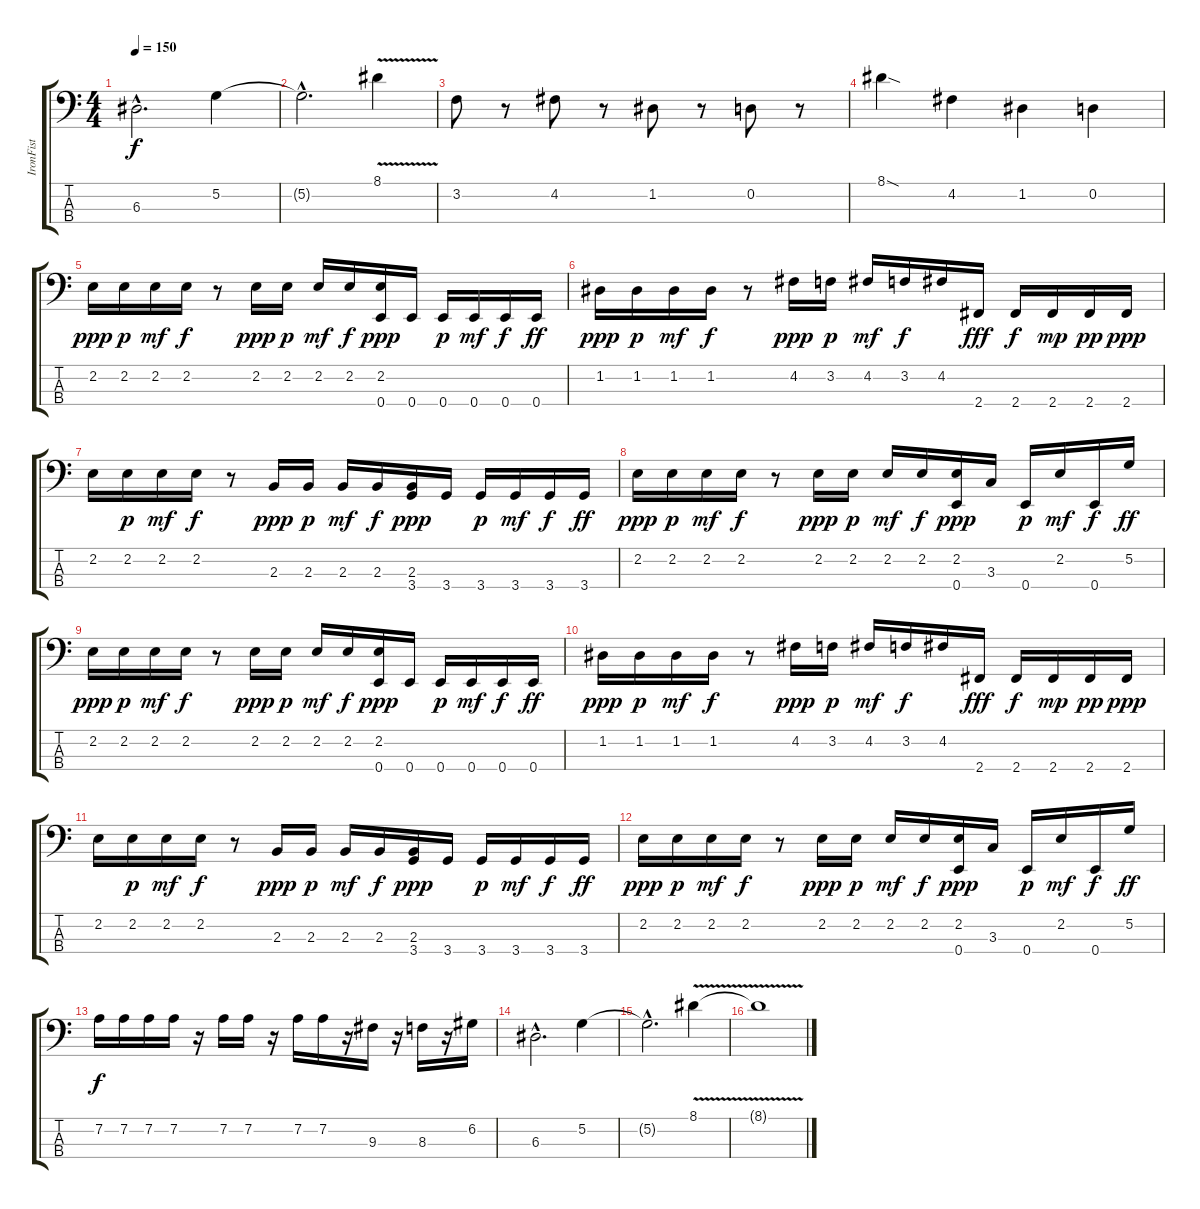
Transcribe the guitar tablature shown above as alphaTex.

\track ("IronFist" "IronFist") {instrument electricbassfinger}
\staff {score tabs}
\tuning (G2 D2 A1 E1) {hide}
\ts (4 4)
\tempo 150
\clef f4
\ks c
6.3{hac}.2{d dy f} 5.2.4 |
5.2{hac t}.2{d} 8.1{v}.4 |
3.2.8 r.8 4.2.8 r.8 1.2.8 r.8 0.2.8 r.8 |
8.1{sod}.4 4.2.4 1.2.4 0.2.4 |
2.2.16{dy ppp} 2.2.16{dy p} 2.2.16{dy mf} 2.2.16{dy f} r.8 2.2.16{dy ppp} 2.2.16{dy p} 2.2.16{dy mf} 2.2.16{dy f} (2.2 0.4).16{dy ppp} 0.4.16 0.4.16{dy p} 0.4.16{dy mf} 0.4.16{dy f} 0.4.16{dy ff} |
1.2.16{dy ppp} 1.2.16{dy p} 1.2.16{dy mf} 1.2.16{dy f} r.8 4.2.16{dy ppp} 3.2.16{dy p} 4.2.16{dy mf} 3.2.16{dy f} 4.2.16 2.4.16{dy fff} 2.4.16{dy f} 2.4.16{dy mp} 2.4.16{dy pp} 2.4.16{dy ppp} |
2.2.16 2.2.16{dy p} 2.2.16{dy mf} 2.2.16{dy f} r.8 2.3.16{dy ppp} 2.3.16{dy p} 2.3.16{dy mf} 2.3.16{dy f} (2.3 3.4).16{dy ppp} 3.4.16 3.4.16{dy p} 3.4.16{dy mf} 3.4.16{dy f} 3.4.16{dy ff} |
2.2.16{dy ppp} 2.2.16{dy p} 2.2.16{dy mf} 2.2.16{dy f} r.8 2.2.16{dy ppp} 2.2.16{dy p} 2.2.16{dy mf} 2.2.16{dy f} (2.2 0.4).16{dy ppp} 3.3.16 0.4.16{dy p} 2.2.16{dy mf} 0.4.16{dy f} 5.2.16{dy ff} |
2.2.16{dy ppp} 2.2.16{dy p} 2.2.16{dy mf} 2.2.16{dy f} r.8 2.2.16{dy ppp} 2.2.16{dy p} 2.2.16{dy mf} 2.2.16{dy f} (2.2 0.4).16{dy ppp} 0.4.16 0.4.16{dy p} 0.4.16{dy mf} 0.4.16{dy f} 0.4.16{dy ff} |
1.2.16{dy ppp} 1.2.16{dy p} 1.2.16{dy mf} 1.2.16{dy f} r.8 4.2.16{dy ppp} 3.2.16{dy p} 4.2.16{dy mf} 3.2.16{dy f} 4.2.16 2.4.16{dy fff} 2.4.16{dy f} 2.4.16{dy mp} 2.4.16{dy pp} 2.4.16{dy ppp} |
2.2.16 2.2.16{dy p} 2.2.16{dy mf} 2.2.16{dy f} r.8 2.3.16{dy ppp} 2.3.16{dy p} 2.3.16{dy mf} 2.3.16{dy f} (2.3 3.4).16{dy ppp} 3.4.16 3.4.16{dy p} 3.4.16{dy mf} 3.4.16{dy f} 3.4.16{dy ff} |
2.2.16{dy ppp} 2.2.16{dy p} 2.2.16{dy mf} 2.2.16{dy f} r.8 2.2.16{dy ppp} 2.2.16{dy p} 2.2.16{dy mf} 2.2.16{dy f} (2.2 0.4).16{dy ppp} 3.3.16 0.4.16{dy p} 2.2.16{dy mf} 0.4.16{dy f} 5.2.16{dy ff} |
7.2.16{dy f} 7.2.16 7.2.16 7.2.16 r.16 7.2.16 7.2.16 r.16 7.2.16 7.2.16 r.16 9.3.16 r.16 8.3.16 r.16 6.2.16 |
6.3{hac}.2{d} 5.2.4 |
5.2{hac t}.2{d} 8.1{v}.4 |
8.1{t}.1
